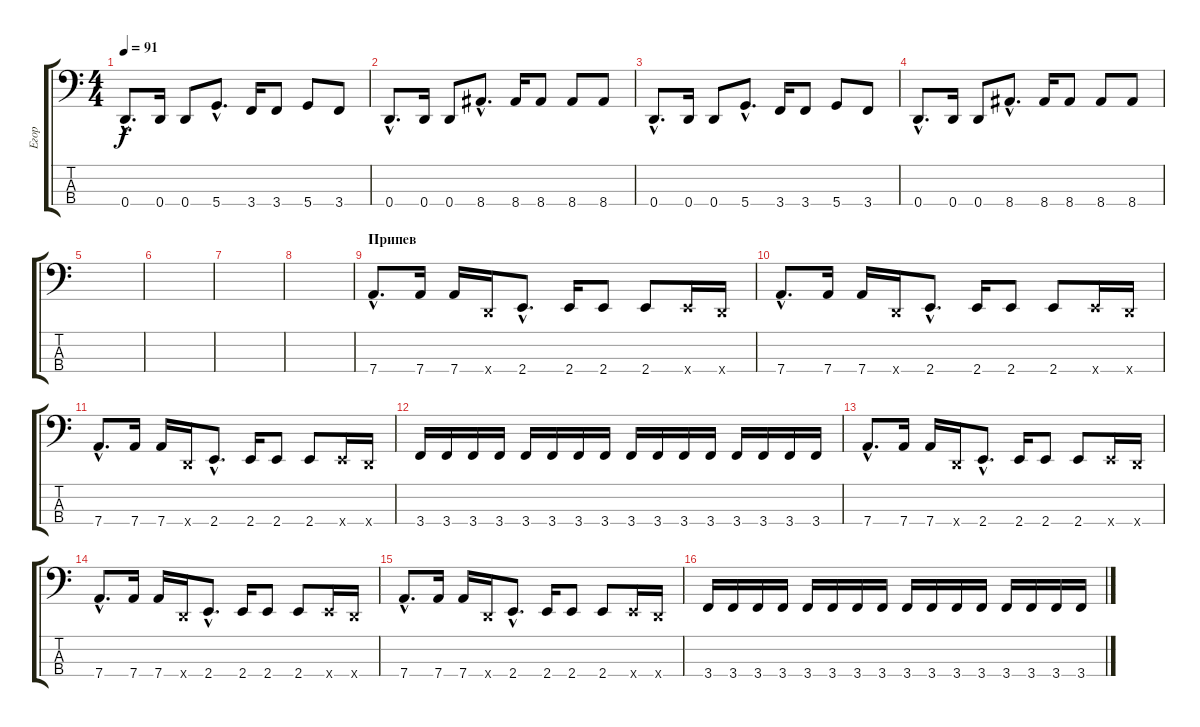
\track ("Егор" "Егор") {instrument electricbasspick}
\staff {score tabs}
\tuning (G2 D2 A1 D1) {hide}
\ts (4 4)
\tempo 91
\clef f4
\ks c
0.4{hac}.8{d dy f} 0.4.16 0.4.8 5.4{hac}.8{d} 3.4.16 3.4.8 5.4.8 3.4.8 |
0.4{hac}.8{d} 0.4.16 0.4.8 8.4{hac}.8{d} 8.4.16 8.4.8 8.4.8 8.4.8 |
0.4{hac}.8{d} 0.4.16 0.4.8 5.4{hac}.8{d} 3.4.16 3.4.8 5.4.8 3.4.8 |
0.4{hac}.8{d} 0.4.16 0.4.8 8.4{hac}.8{d} 8.4.16 8.4.8 8.4.8 8.4.8 |
|
|
|
|
\section ("" "Припев")
7.4{hac}.8{d} 7.4.16 7.4.16 0.4{x}.16 2.4{hac}.8{d} 2.4.16 2.4.8 2.4.8 2.4{x}.16 0.4{x}.16 |
7.4{hac}.8{d} 7.4.16 7.4.16 0.4{x}.16 2.4{hac}.8{d} 2.4.16 2.4.8 2.4.8 2.4{x}.16 0.4{x}.16 |
7.4{hac}.8{d} 7.4.16 7.4.16 0.4{x}.16 2.4{hac}.8{d} 2.4.16 2.4.8 2.4.8 2.4{x}.16 0.4{x}.16 |
3.4.16 3.4.16 3.4.16 3.4.16 3.4.16 3.4.16 3.4.16 3.4.16 3.4.16 3.4.16 3.4.16 3.4.16 3.4.16 3.4.16 3.4.16 3.4.16 |
7.4{hac}.8{d} 7.4.16 7.4.16 0.4{x}.16 2.4{hac}.8{d} 2.4.16 2.4.8 2.4.8 2.4{x}.16 0.4{x}.16 |
7.4{hac}.8{d} 7.4.16 7.4.16 0.4{x}.16 2.4{hac}.8{d} 2.4.16 2.4.8 2.4.8 2.4{x}.16 0.4{x}.16 |
7.4{hac}.8{d} 7.4.16 7.4.16 0.4{x}.16 2.4{hac}.8{d} 2.4.16 2.4.8 2.4.8 2.4{x}.16 0.4{x}.16 |
3.4.16 3.4.16 3.4.16 3.4.16 3.4.16 3.4.16 3.4.16 3.4.16 3.4.16 3.4.16 3.4.16 3.4.16 3.4.16 3.4.16 3.4.16 3.4.16
